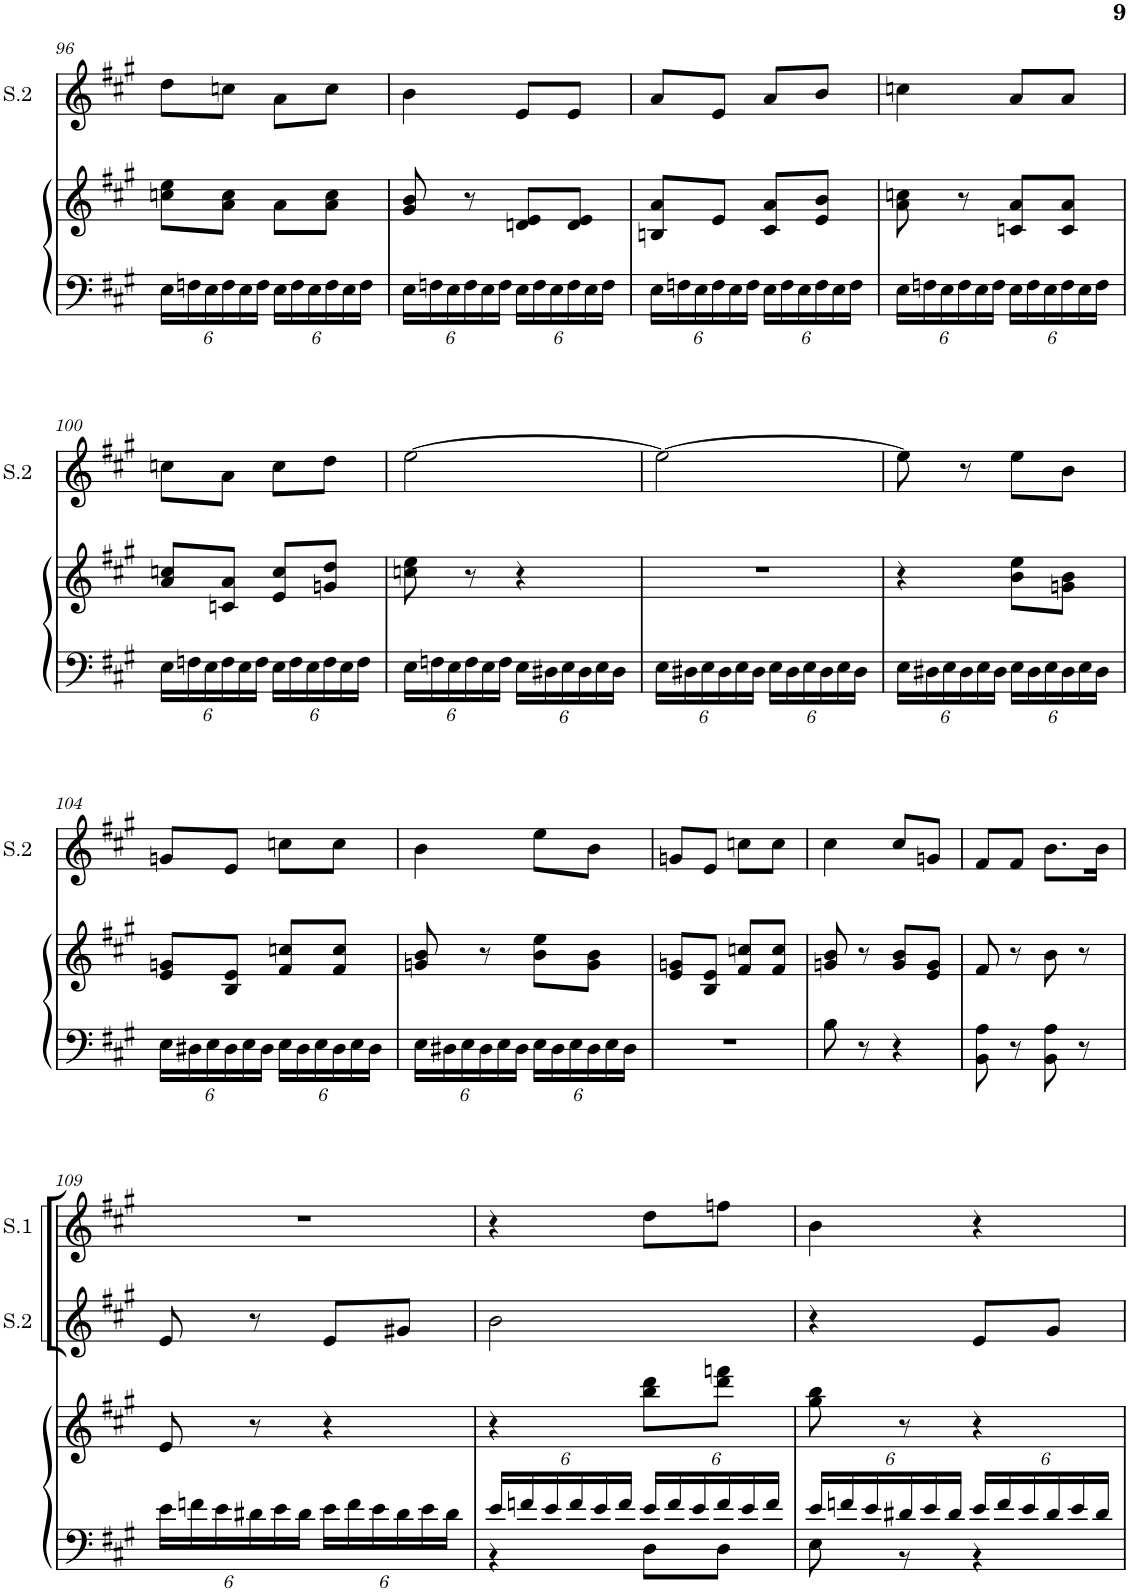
**kern	**kern	**kern	**kern
*part3	*part3	*part2	*part1
*staff4	*staff3	*staff2	*staff1
*I"Piano	*	*I"Soprano2	*I"Soprano1
*I'Pno	*	*I'S.2	*I'S.1
!!LO:PB:g=z
*clefF4	*clefG2	*clefG2	*clefG2
*k[f#c#g#]	*k[f#c#g#]	*k[f#c#g#]	*k[f#c#g#]
*M2/4	*M2/4	*M2/4	*M2/4
*Xbrackettup	*	*	*
=96	=96	=96	=96
24E\LL	8ccn\ 8ee\L	8dd\L	2r
24Fn\	.	.	.
24E\	.	.	.
24F\	8a\ 8cc\J	8ccn\J	.
24E\	.	.	.
24F\JJ	.	.	.
24E\LL	8a\L	8a\L	.
24F\	.	.	.
24E\	.	.	.
24F\	8a\ 8cc\J	8cc\J	.
24E\	.	.	.
24F\JJ	.	.	.
=97	=97	=97	=97
24E\LL	8g#/ 8b/	4b\	2r
24Fn\	.	.	.
24E\	.	.	.
24F\	8r	.	.
24E\	.	.	.
24F\JJ	.	.	.
24E\LL	8dn/ 8e/L	8e/L	.
24F\	.	.	.
24E\	.	.	.
24F\	8d/ 8e/J	8e/J	.
24E\	.	.	.
24F\JJ	.	.	.
=98	=98	=98	=98
24E\LL	8Bn/ 8a/L	8a/L	2r
24Fn\	.	.	.
24E\	.	.	.
24F\	8e/J	8e/J	.
24E\	.	.	.
24F\JJ	.	.	.
24E\LL	8c#/ 8a/L	8a/L	.
24F\	.	.	.
24E\	.	.	.
24F\	8e/ 8b/J	8b/J	.
24E\	.	.	.
24F\JJ	.	.	.
=99	=99	=99	=99
24E\LL	8a\ 8ccn\	4ccn\	2r
24Fn\	.	.	.
24E\	.	.	.
24F\	8r	.	.
24E\	.	.	.
24F\JJ	.	.	.
24E\LL	8cn/ 8a/L	8a/L	.
24F\	.	.	.
24E\	.	.	.
24F\	8c/ 8a/J	8a/J	.
24E\	.	.	.
24F\JJ	.	.	.
!!LO:LB:g=z
=100	=100	=100	=100
24E\LL	8a/ 8ccn/L	8ccn\L	2r
24Fn\	.	.	.
24E\	.	.	.
24F\	8cn/ 8a/J	8a\J	.
24E\	.	.	.
24F\JJ	.	.	.
24E\LL	8e/ 8cc/L	8cc\L	.
24F\	.	.	.
24E\	.	.	.
24F\	8gn/ 8dd/J	8dd\J	.
24E\	.	.	.
24F\JJ	.	.	.
=101	=101	=101	=101
24E\LL	8ccn\ 8ee\	[2ee\	2r
24Fn\	.	.	.
24E\	.	.	.
24F\	8r	.	.
24E\	.	.	.
24F\JJ	.	.	.
24E\LL	4r	.	.
24D#X\	.	.	.
24E\	.	.	.
24D#\	.	.	.
24E\	.	.	.
24D#\JJ	.	.	.
=102	=102	=102	=102
24E\LL	2r	2ee\_	2r
24D#X\	.	.	.
24E\	.	.	.
24D#\	.	.	.
24E\	.	.	.
24D#\JJ	.	.	.
24E\LL	.	.	.
24D#\	.	.	.
24E\	.	.	.
24D#\	.	.	.
24E\	.	.	.
24D#\JJ	.	.	.
=103	=103	=103	=103
24E\LL	4r	8ee\]	2r
24D#X\	.	.	.
24E\	.	.	.
24D#\	.	8r	.
24E\	.	.	.
24D#\JJ	.	.	.
24E\LL	8b\ 8ee\L	8ee\L	.
24D#\	.	.	.
24E\	.	.	.
24D#\	8gn\ 8b\J	8b\J	.
24E\	.	.	.
24D#\JJ	.	.	.
!!LO:LB:g=z
=104	=104	=104	=104
24E\LL	8e/ 8gn/L	8gn/L	2r
24D#X\	.	.	.
24E\	.	.	.
24D#\	8B/ 8e/J	8e/J	.
24E\	.	.	.
24D#\JJ	.	.	.
24E\LL	8f#/ 8ccn/L	8ccn\L	.
24D#\	.	.	.
24E\	.	.	.
24D#\	8f#/ 8cc/J	8cc\J	.
24E\	.	.	.
24D#\JJ	.	.	.
=105	=105	=105	=105
24E\LL	8gn/ 8b/	4b\	2r
24D#X\	.	.	.
24E\	.	.	.
24D#\	8r	.	.
24E\	.	.	.
24D#\JJ	.	.	.
24E\LL	8b\ 8ee\L	8ee\L	.
24D#\	.	.	.
24E\	.	.	.
24D#\	8g\ 8b\J	8b\J	.
24E\	.	.	.
24D#\JJ	.	.	.
=106	=106	=106	=106
2r	8e/ 8gn/L	8gn/L	2r
.	8B/ 8e/J	8e/J	.
.	8f#/ 8ccn/L	8ccn\L	.
.	8f#/ 8cc/J	8cc\J	.
=107	=107	=107	=107
8B\	8gn/ 8b/	4cc#\	2r
8r	8r	.	.
4r	8g/ 8b/L	8cc#/L	.
.	8e/ 8g/J	8gn/J	.
=108	=108	=108	=108
8BB\ 8A\	8f#/	8f#/L	2r
8r	8r	8f#/J	.
8BB\ 8A\	8b\	8.b\L	.
8r	8r	.	.
.	.	16b\Jk	.
!!LO:LB:g=z
=109	=109	=109	=109
24e\LL	8e/	8e/	2r
24fn\	.	.	.
24e\	.	.	.
24d#X\	8r	8r	.
24e\	.	.	.
24d#\JJ	.	.	.
24e\LL	4r	8e/L	.
24f\	.	.	.
24e\	.	.	.
24d#\	.	8g#X/J	.
24e\	.	.	.
24d#\JJ	.	.	.
=110	=110	=110	=110
*^	*	*	*
24e/LL	4r	4r	2b\	4r
24fn/	.	.	.	.
24e/	.	.	.	.
24f/	.	.	.	.
24e/	.	.	.	.
24f/JJ	.	.	.	.
24e/LL	8D\L	8bb\ 8ddd\L	.	8dd\L
24f/	.	.	.	.
24e/	.	.	.	.
24f/	8D\J	8ddd\ 8fffn\J	.	8ffn\J
24e/	.	.	.	.
24f/JJ	.	.	.	.
=111	=111	=111	=111	=111
24e/LL	8E\	8gg#\ 8bb\	4r	4b\
24fn/	.	.	.	.
24e/	.	.	.	.
24d#X/	8r	8r	.	.
24e/	.	.	.	.
24d#/JJ	.	.	.	.
24e/LL	4r	4r	8e/L	4r
24f/	.	.	.	.
24e/	.	.	.	.
24d#/	.	.	8g#/J	.
24e/	.	.	.	.
24d#/JJ	.	.	.	.
*v	*v	*	*	*
=	=	=	=
*-	*-	*-	*-
